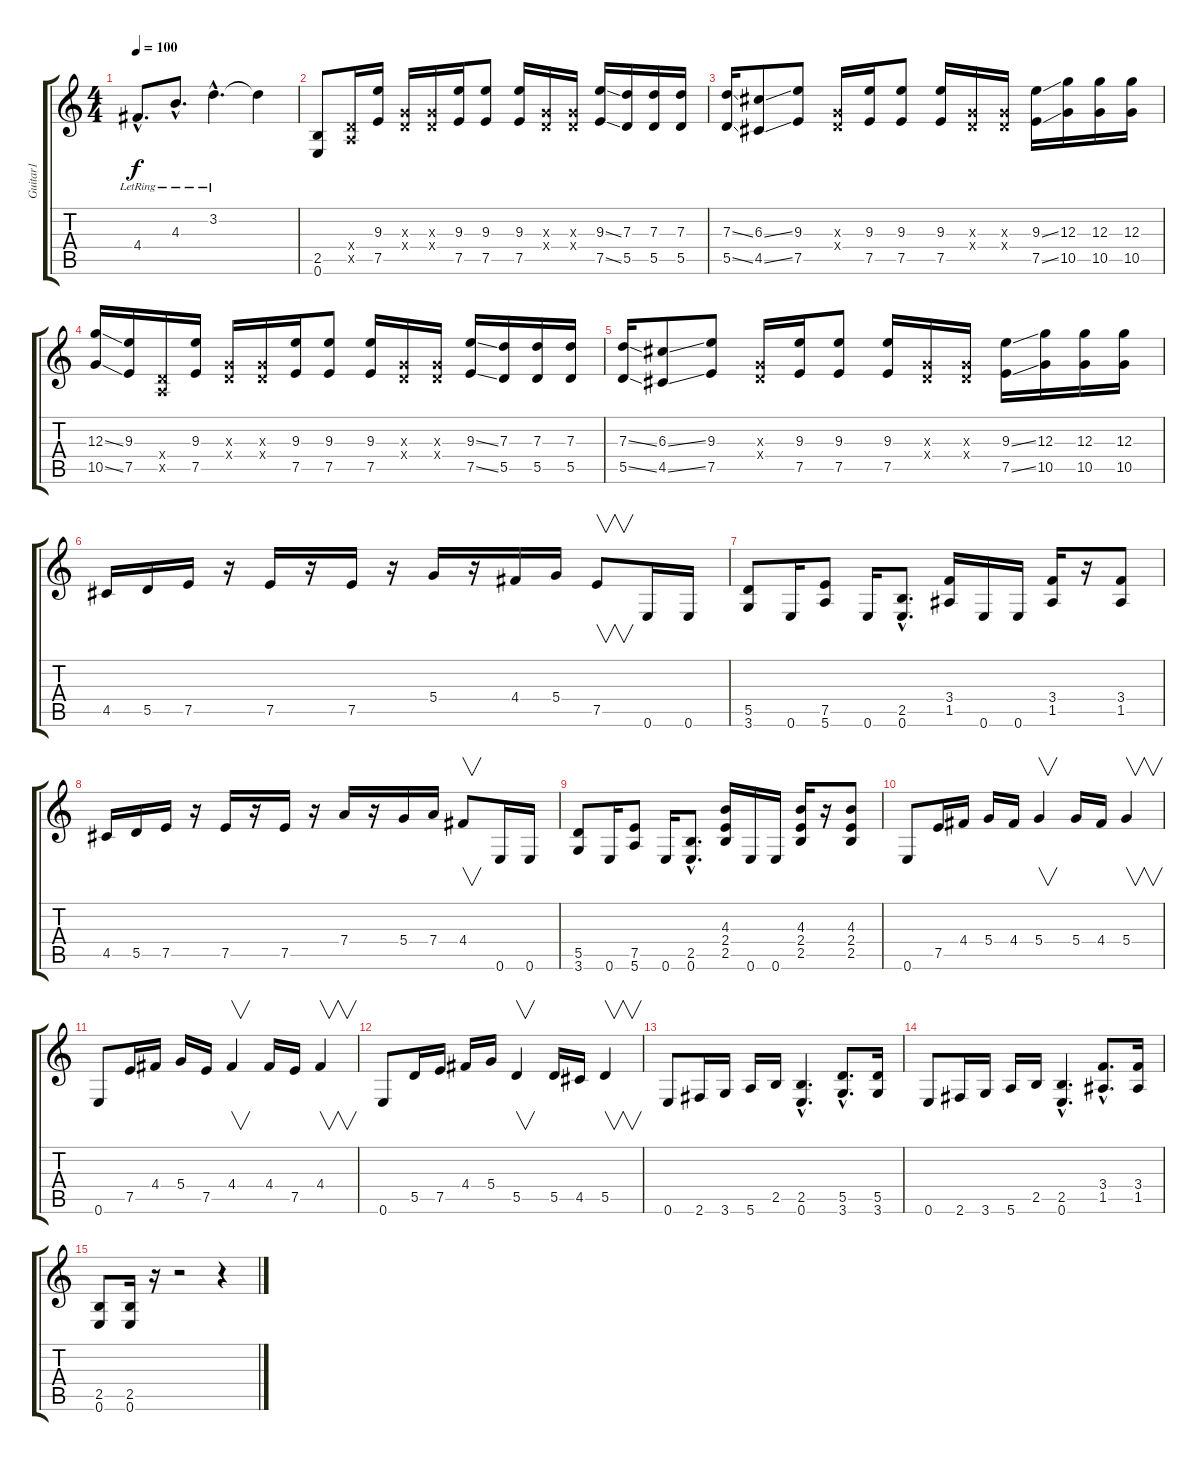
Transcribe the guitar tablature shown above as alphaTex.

\track ("Guitar1" "Guitar1") {instrument distortionguitar}
\staff {score tabs}
\tuning (E4 B3 G3 D3 A2 E2) {hide}
\ts (4 4)
\tempo 100
\clef g2
\ks c
4.4{hac lr}.8{d dy f} 4.3{hac lr}.8{d} 3.2{hac lr}.4{d} 3.2{t}.4 |
(2.5 0.6).8{instrument distortionguitar} (0.4{x} 0.5{x}).16 (9.3 7.5).16 (0.3{x} 0.4{x}).16 (0.3{x} 0.4{x}).16 (9.3 7.5).16 (9.3 7.5).8 (9.3 7.5).16 (0.3{x} 0.4{x}).16 (0.3{x} 0.4{x}).16 (9.3{ss} 7.5{ss}).16 (7.3 5.5).16 (7.3 5.5).16 (7.3 5.5).16 |
(7.3{ss} 5.5{ss}).16 (6.3{ss} 4.5{ss}).8 (9.3 7.5).8 (0.3{x} 0.4{x}).16 (9.3 7.5).16 (9.3 7.5).8 (9.3 7.5).16 (0.3{x} 0.4{x}).16 (0.3{x} 0.4{x}).16 (9.3{ss} 7.5{ss}).16 (12.3 10.5).16 (12.3 10.5).16 (12.3 10.5).16 |
(12.3{ss} 10.5{ss}).16 (9.3 7.5).16 (0.4{x} 0.5{x}).16 (9.3 7.5).16 (0.3{x} 0.4{x}).16 (0.3{x} 0.4{x}).16 (9.3 7.5).16 (9.3 7.5).8 (9.3 7.5).16 (0.3{x} 0.4{x}).16 (0.3{x} 0.4{x}).16 (9.3{ss} 7.5{ss}).16 (7.3 5.5).16 (7.3 5.5).16 (7.3 5.5).16 |
(7.3{ss} 5.5{ss}).16 (6.3{ss} 4.5{ss}).8 (9.3 7.5).8 (0.3{x} 0.4{x}).16 (9.3 7.5).16 (9.3 7.5).8 (9.3 7.5).16 (0.3{x} 0.4{x}).16 (0.3{x} 0.4{x}).16 (9.3{ss} 7.5{ss}).16 (12.3 10.5).16 (12.3 10.5).16 (12.3 10.5).16 |
4.5.16 5.5.16 7.5.16 r.16 7.5.16 r.16 7.5.16 r.16 5.4.16 r.16 4.4.16 5.4.16 7.5.8{v} 0.6.16 0.6.16 |
(5.5 3.6).8 0.6.16 (7.5 5.6).8 0.6.16 (2.5{hac} 0.6{hac}).8{d} (3.4 1.5).16 0.6.16 0.6.16 (3.4 1.5).16 r.16 (3.4 1.5).8 |
4.5.16 5.5.16 7.5.16 r.16 7.5.16 r.16 7.5.16 r.16 7.4.16 r.16 5.4.16 7.4.16 4.4.8{v} 0.6.16 0.6.16 |
(5.5 3.6).8 0.6.16 (7.5 5.6).8 0.6.16 (2.5{hac} 0.6{hac}).8{d} (4.3 2.4 2.5).16 0.6.16 0.6.16 (4.3 2.4 2.5).16 r.16 (4.3 2.4 2.5).8 |
0.6.8 7.5.16 4.4.16 5.4.16 4.4.16 5.4.4{v} 5.4.16 4.4.16 5.4.4{v} |
0.6.8 7.5.16 4.4.16 5.4.16 7.5.16 4.4.4{v} 4.4.16 7.5.16 4.4.4{v} |
0.6.8 5.5.16 7.5.16 4.4.16 5.4.16 5.5.4{v} 5.5.16 4.5.16 5.5.4{v} |
0.6.8 2.6.16 3.6.16 5.6.16 2.5.16 (2.5{hac} 0.6{hac}).4{d} (5.5{hac} 3.6{hac}).8{d} (5.5 3.6).16 |
0.6.8 2.6.16 3.6.16 5.6.16 2.5.16 (2.5{hac} 0.6{hac}).4{d} (3.4{hac} 1.5{hac}).8{d} (3.4 1.5).16 |
(2.5 0.6).8 (2.5 0.6).16 r.16 r.2 r.4
